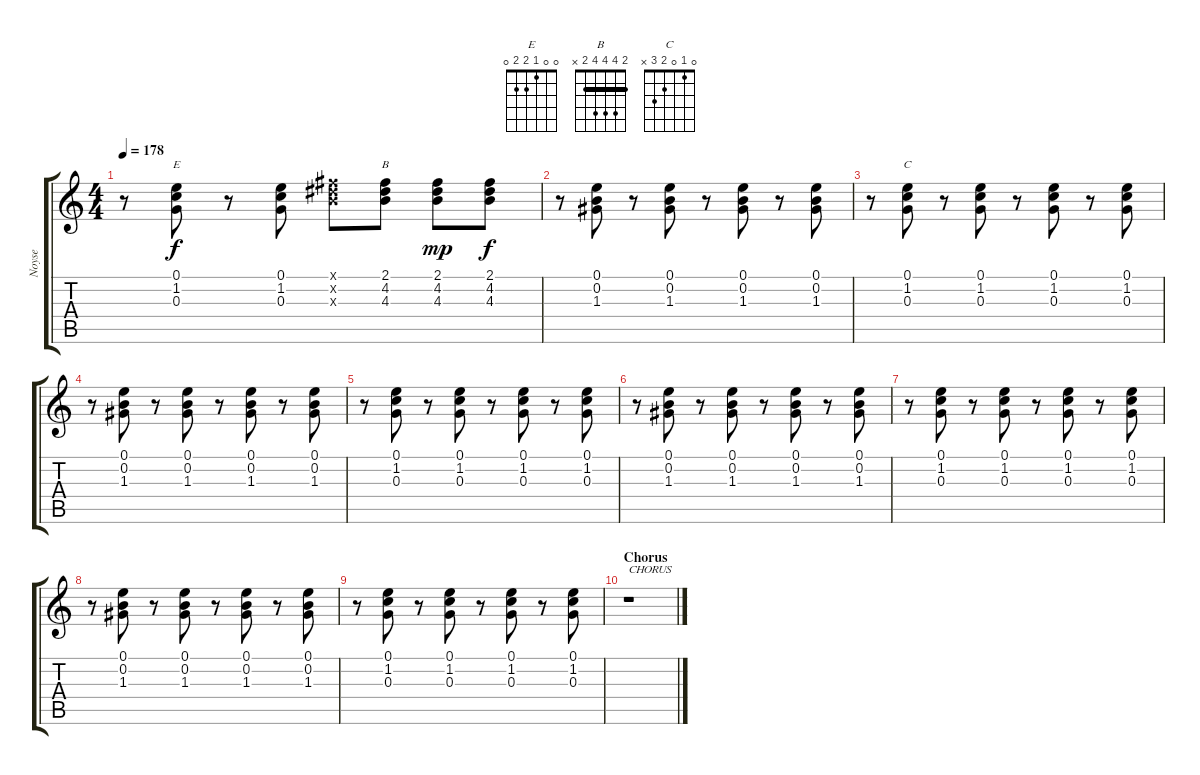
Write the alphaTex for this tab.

\track ("Noyse" "Noyse") {instrument electricguitarclean}
\staff {score tabs}
\tuning (E4 B3 G3 D3 A2 E2) {hide}
\chord ("E" 0 0 1 2 2 0)
\chord ("B" 2 4 4 4 2 x) {barre 2}
\chord ("C" 0 1 0 2 3 x)
\ts (4 4)
\tempo 178
\clef g2
\ks c
r.8{dy f instrument electricguitarclean} (0.1 1.2 0.3).8{ch "E"} r.8 (0.1 1.2 0.3).8 (2.1{x} 4.2{x} 4.3{x}).8 (2.1 4.2 4.3).8{ch "B"} (2.1 4.2 4.3).8{dy mp} (2.1 4.2 4.3).8{dy f} |
r.8 (0.1 0.2 1.3).8 r.8 (0.1 0.2 1.3).8 r.8 (0.1 0.2 1.3).8 r.8 (0.1 0.2 1.3).8 |
r.8 (0.1 1.2 0.3).8{ch "C"} r.8 (0.1 1.2 0.3).8 r.8 (0.1 1.2 0.3).8 r.8 (0.1 1.2 0.3).8 |
r.8 (0.1 0.2 1.3).8 r.8 (0.1 0.2 1.3).8 r.8 (0.1 0.2 1.3).8 r.8 (0.1 0.2 1.3).8 |
r.8 (0.1 1.2 0.3).8 r.8 (0.1 1.2 0.3).8 r.8 (0.1 1.2 0.3).8 r.8 (0.1 1.2 0.3).8 |
r.8 (0.1 0.2 1.3).8 r.8 (0.1 0.2 1.3).8 r.8 (0.1 0.2 1.3).8 r.8 (0.1 0.2 1.3).8 |
r.8 (0.1 1.2 0.3).8 r.8 (0.1 1.2 0.3).8 r.8 (0.1 1.2 0.3).8 r.8 (0.1 1.2 0.3).8 |
r.8 (0.1 0.2 1.3).8 r.8 (0.1 0.2 1.3).8 r.8 (0.1 0.2 1.3).8 r.8 (0.1 0.2 1.3).8 |
r.8 (0.1 1.2 0.3).8 r.8 (0.1 1.2 0.3).8 r.8 (0.1 1.2 0.3).8 r.8 (0.1 1.2 0.3).8 |
\section ("" "Chorus")
r.1{txt "CHORUS"}
